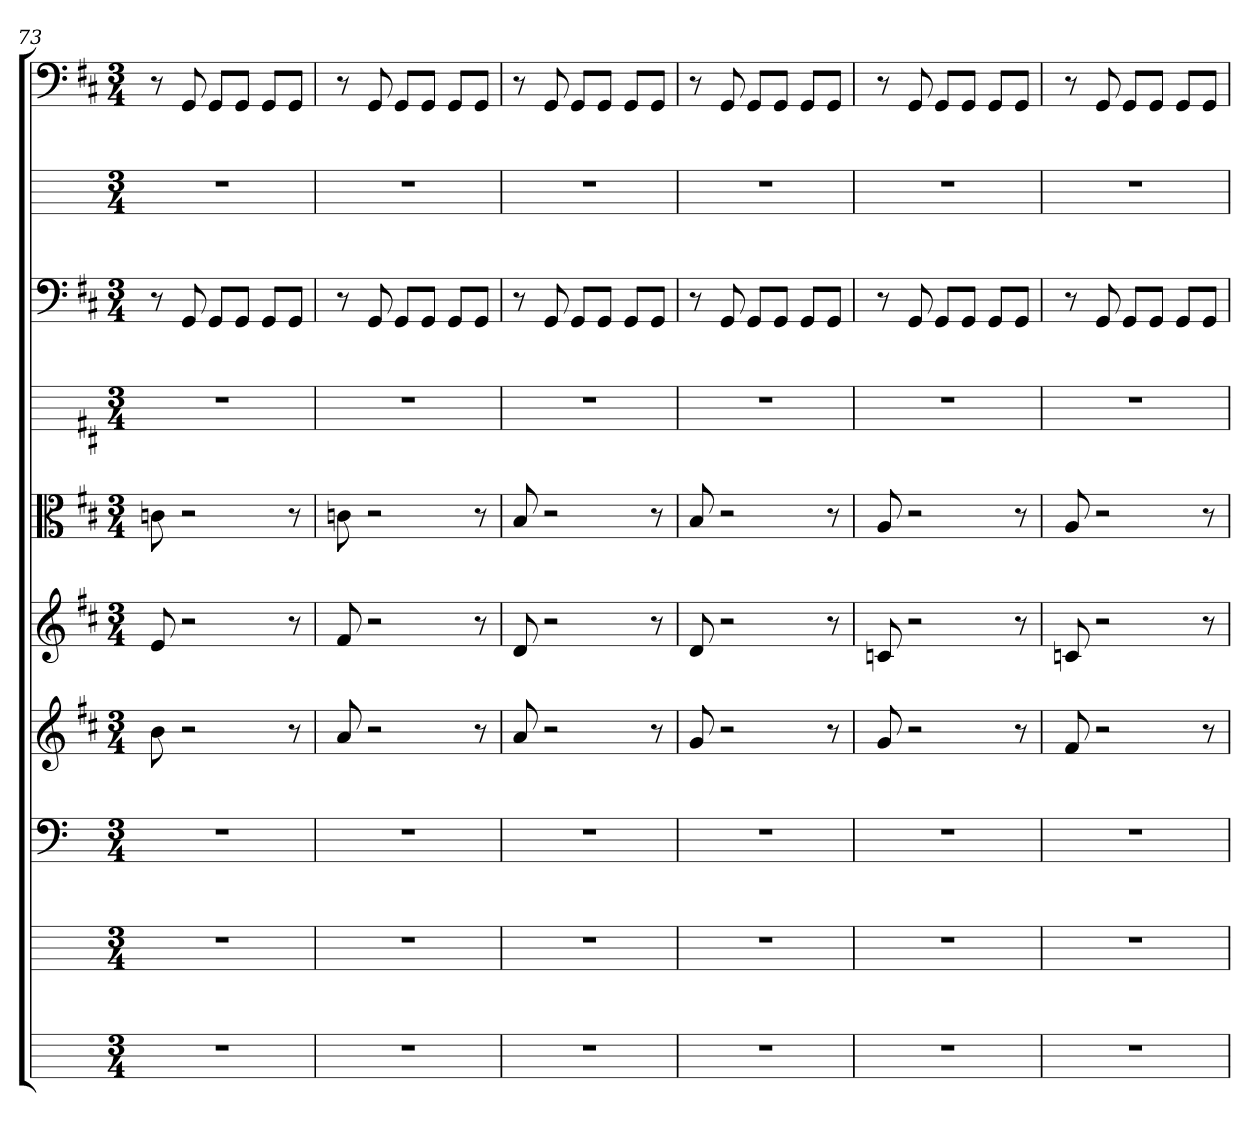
**kern	**kern	**kern	**kern	**kern	**kern	**kern	**kern	**kern	**kern
*part10	*part9	*part8	*part7	*part6	*part5	*part4	*part3	*part2	*part1
*staff10	*staff9	*staff8	*staff7	*staff6	*staff5	*staff4	*staff3	*staff2	*staff1
*	*	*clefF4	*	*	*clefC3	*	*clefF4	*	*clefF4
*k[]	*k[]	*k[]	*k[f#c#]	*k[f#c#]	*k[f#c#]	*k[f#c#]	*k[f#c#]	*k[]	*k[f#c#]
*M3/4	*M3/4	*M3/4	*M3/4	*M3/4	*M3/4	*M3/4	*M3/4	*M3/4	*M3/4
=73	=73	=73	=73	=73	=73	=73	=73	=73	=73
2.r	2.r	2.r	8b	8e	8cn	2.r	8r	2.r	8r
.	.	.	2r	2r	2r	.	8GG	.	8GG
.	.	.	.	.	.	.	8GG/L	.	8GG/L
.	.	.	.	.	.	.	8GG/J	.	8GG/J
.	.	.	.	.	.	.	8GG/L	.	8GG/L
.	.	.	8r	8r	8r	.	8GG/J	.	8GG/J
=74	=74	=74	=74	=74	=74	=74	=74	=74	=74
2.r	2.r	2.r	8a	8f#	8cn	2.r	8r	2.r	8r
.	.	.	2r	2r	2r	.	8GG	.	8GG
.	.	.	.	.	.	.	8GG/L	.	8GG/L
.	.	.	.	.	.	.	8GG/J	.	8GG/J
.	.	.	.	.	.	.	8GG/L	.	8GG/L
.	.	.	8r	8r	8r	.	8GG/J	.	8GG/J
=75	=75	=75	=75	=75	=75	=75	=75	=75	=75
2.r	2.r	2.r	8a	8d	8B	2.r	8r	2.r	8r
.	.	.	2r	2r	2r	.	8GG	.	8GG
.	.	.	.	.	.	.	8GG/L	.	8GG/L
.	.	.	.	.	.	.	8GG/J	.	8GG/J
.	.	.	.	.	.	.	8GG/L	.	8GG/L
.	.	.	8r	8r	8r	.	8GG/J	.	8GG/J
=76	=76	=76	=76	=76	=76	=76	=76	=76	=76
2.r	2.r	2.r	8g	8d	8B	2.r	8r	2.r	8r
.	.	.	2r	2r	2r	.	8GG	.	8GG
.	.	.	.	.	.	.	8GG/L	.	8GG/L
.	.	.	.	.	.	.	8GG/J	.	8GG/J
.	.	.	.	.	.	.	8GG/L	.	8GG/L
.	.	.	8r	8r	8r	.	8GG/J	.	8GG/J
=77	=77	=77	=77	=77	=77	=77	=77	=77	=77
2.r	2.r	2.r	8g	8cn	8A	2.r	8r	2.r	8r
.	.	.	2r	2r	2r	.	8GG	.	8GG
.	.	.	.	.	.	.	8GG/L	.	8GG/L
.	.	.	.	.	.	.	8GG/J	.	8GG/J
.	.	.	.	.	.	.	8GG/L	.	8GG/L
.	.	.	8r	8r	8r	.	8GG/J	.	8GG/J
=78	=78	=78	=78	=78	=78	=78	=78	=78	=78
2.r	2.r	2.r	8f#	8cn	8A	2.r	8r	2.r	8r
.	.	.	2r	2r	2r	.	8GG	.	8GG
.	.	.	.	.	.	.	8GG/L	.	8GG/L
.	.	.	.	.	.	.	8GG/J	.	8GG/J
.	.	.	.	.	.	.	8GG/L	.	8GG/L
.	.	.	8r	8r	8r	.	8GG/J	.	8GG/J
=	=	=	=	=	=	=	=	=	=
*-	*-	*-	*-	*-	*-	*-	*-	*-	*-
